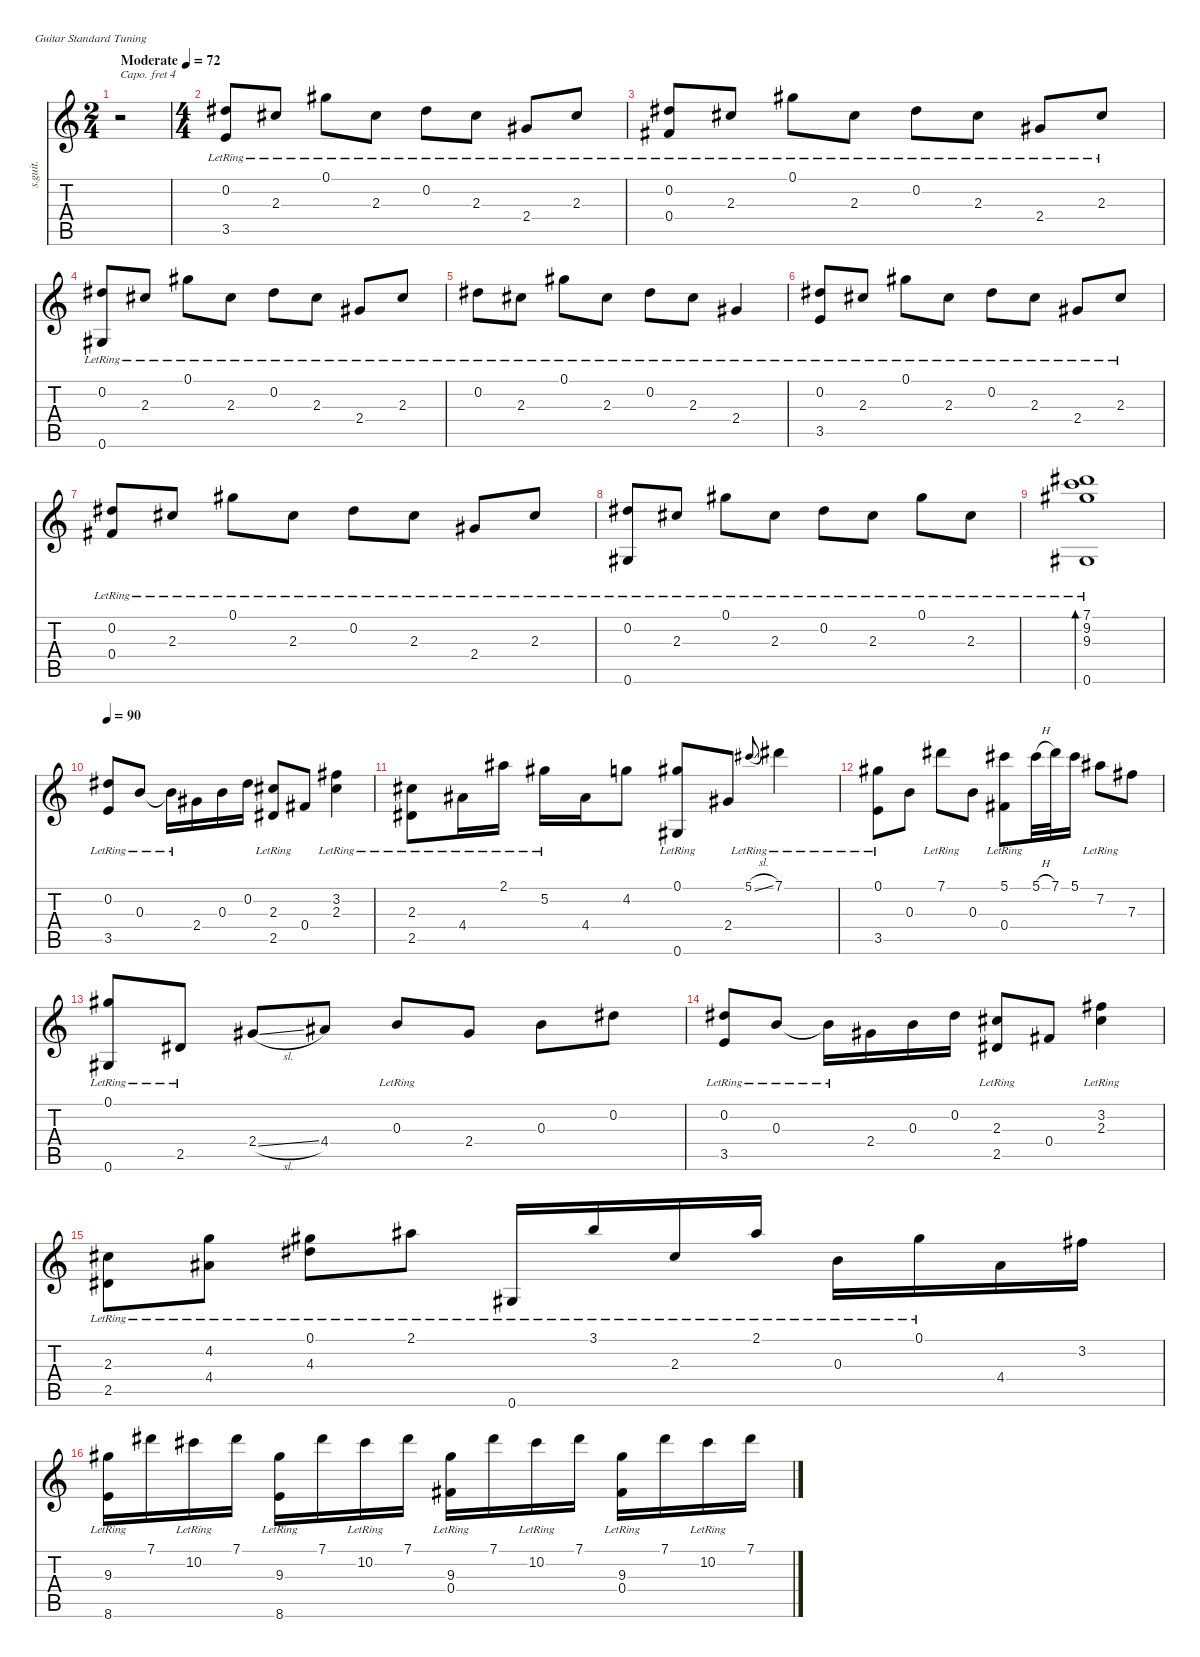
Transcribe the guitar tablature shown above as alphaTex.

\defaultSystemsLayout 4
\hideDynamics
\bracketExtendMode nobrackets
\track ("音轨 1" "s.guit.") {instrument acousticguitarsteel}
\staff {score tabs}
\capo 4
\tuning (E4 B3 G3 D3 A2 E2)
\ts (2 4)
\beaming (8 2 2)
\tempo (72 "Moderate")
\clef g2
\ks c
r.2{dy f instrument acousticguitarsteel} |
\ts (4 4)
\beaming (8 2 2 2 2)
(0.2{lr acc #} 3.5{lr}).8 2.3{lr acc #}.8 0.1{lr acc #}.8 2.3{lr acc #}.8 0.2{lr acc #}.8 2.3{lr acc #}.8 2.4{lr acc #}.8 2.3{lr acc #}.8 |
(0.2{lr acc #} 0.4{lr acc #}).8 2.3{lr acc #}.8 0.1{lr acc #}.8 2.3{lr acc #}.8 0.2{lr acc #}.8 2.3{lr acc #}.8 2.4{lr acc #}.8 2.3{lr acc #}.8 |
(0.2{lr acc #} 0.6{lr acc #}).8 2.3{lr acc #}.8 0.1{lr acc #}.8 2.3{lr acc #}.8 0.2{lr acc #}.8 2.3{lr acc #}.8 2.4{lr acc #}.8 2.3{lr acc #}.8 |
0.2{lr acc #}.8 2.3{lr acc #}.8 0.1{lr acc #}.8 2.3{lr acc #}.8 0.2{lr acc #}.8 2.3{lr acc #}.8 2.4{lr acc #}.4 |
(0.2{lr acc #} 3.5{lr}).8 2.3{lr acc #}.8 0.1{lr acc #}.8 2.3{lr acc #}.8 0.2{lr acc #}.8 2.3{lr acc #}.8 2.4{lr acc #}.8 2.3{lr acc #}.8 |
(0.2{lr acc #} 0.4{lr acc #}).8 2.3{lr acc #}.8 0.1{lr acc #}.8 2.3{lr acc #}.8 0.2{lr acc #}.8 2.3{lr acc #}.8 2.4{lr acc #}.8 2.3{lr acc #}.8 |
(0.2{lr acc #} 0.6{lr acc #}).8 2.3{lr acc #}.8 0.1{lr acc #}.8 2.3{lr acc #}.8 0.2{lr acc #}.8 2.3{lr acc #}.8 0.1{lr acc #}.8 2.3{lr acc #}.8 |
(7.1{lr acc #} 9.2{lr} 9.3{lr acc #} 0.6{acc #}).1{bd 240 dy mf} |
\tempo 90
(0.2{lr acc #} 3.5).8{dy f} 0.3{lr}.8 0.3{lr t}.16 2.4{acc #}.16 0.3.16 0.2{acc #}.16 (2.3{lr acc #} 2.5{lr acc #}).8 0.4{acc #}.8 (3.2{lr acc #} 2.3{lr acc #}).4 |
(2.3{lr acc #} 2.5{lr acc #}).8 4.4{lr acc #}.16 2.1{lr acc #}.16 5.2{lr acc #}.16 4.4{acc #}.16 4.2.8 (0.1{lr acc #} 0.6{lr acc #}).8 2.4{acc #}.8 5.1{sl lr acc #}.8{gr onbeat dy mf} 7.1{lr acc #}.4{dy f} |
(0.1{lr acc #} 3.5{lr}).8 0.3.8 7.1{lr acc #}.8 0.3.8 (5.1{lr acc #} 0.4{lr acc #}).8 5.1{h acc #}.32 7.1{acc #}.32 5.1{acc #}.16 7.2{lr acc #}.8 7.3{acc #}.8 |
(0.1{lr acc #} 0.6{lr acc #}).8 2.5{lr acc #}.8 2.4{sl acc #}.8 4.4{acc #}.8 0.3{lr}.8 2.4{acc #}.8 0.3.8 0.2{acc #}.8 |
(0.2{lr acc #} 3.5).8 0.3{lr}.8 0.3{lr t}.16 2.4{acc #}.16 0.3.16 0.2{acc #}.16 (2.3{lr acc #} 2.5{lr acc #}).8 0.4{acc #}.8 (3.2{lr acc #} 2.3{lr acc #}).4 |
(2.3{lr acc #} 2.5{lr acc #}).8 (4.2{lr} 4.4{lr acc #}).8 (0.1{acc #} 4.3{lr acc #}).8{dy ff} 2.1{lr acc #}.8{dy f} 0.6{lr acc #}.16 3.1{lr}.16 2.3{lr acc #}.16 2.1{lr acc #}.16 0.3{lr}.16 0.1{lr acc #}.16 4.4{acc #}.16 3.2{acc #}.16 |
(9.3{lr acc #} 8.6{lr}).16 7.1{acc #}.16 10.2{lr acc #}.16 7.1{acc #}.16 (9.3{lr acc #} 8.6{lr}).16 7.1{acc #}.16 10.2{lr acc #}.16 7.1{acc #}.16 (9.3{lr acc #} 0.4{lr acc #}).16 7.1{acc #}.16 10.2{lr acc #}.16 7.1{acc #}.16 (9.3{lr acc #} 0.4{lr acc #}).16 7.1{acc #}.16 10.2{lr acc #}.16 7.1{acc #}.16
